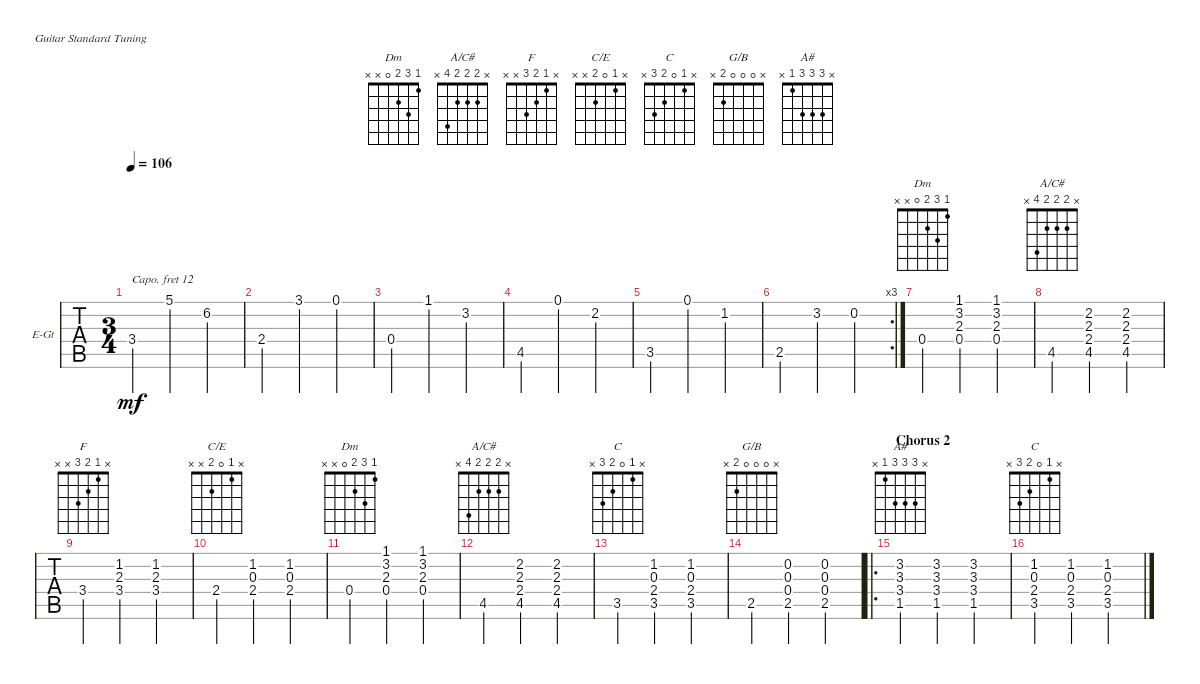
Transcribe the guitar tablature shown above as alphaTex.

\bracketExtendMode groupsimilarinstruments
\firstSystemTrackNameOrientation horizontal
\otherSystemsTrackNameOrientation horizontal
\chordDiagramsInScore
\track ("Guitar 2 Capo 12" "E-Gt") {instrument electricguitarclean}
\staff {tabs}
\capo 12
\tuning (E4 B3 G3 D3 A2 E2)
\chord ("Dm" 1 3 2 0 x x) {showfingering false}
\chord ("A/C#" x 2 2 2 4 x) {showfingering false}
\chord ("F" x 1 2 3 x x) {showfingering false}
\chord ("C/E" x 1 0 2 x x) {showfingering false}
\chord ("C" 0 1 0 2 3 x) {showfingering false}
\chord ("G/B" x 0 0 0 2 x) {showfingering false}
\chord ("A#" x 3 3 3 1 x) {showfingering false}
\chord ("C" x 1 0 2 3 x) {showfingering false}
\ts (3 4)
\tempo 106
\clef g2
\ks c
3.4.4{dy mf} 5.1.4 6.2.4 |
2.4.4 3.1.4 0.1.4 |
0.4.4 1.1.4 3.2.4 |
4.5.4 0.1.4 2.2.4 |
3.5.4 0.1.4 1.2.4 |
\rc 3
2.5.4 3.2.4 0.2.4 |
0.4.4{ch "Dm"} (1.1 3.2 2.3 0.4).4 (1.1 3.2 2.3 0.4).4 |
4.5.4{ch "A/C#"} (4.5 2.2 2.3 2.4).4 (4.5 2.2 2.3 2.4).4 |
3.4.4{ch "F"} (3.4 1.2 2.3).4 (3.4 1.2 2.3).4 |
2.4.4{ch "C/E"} (2.4 0.3 1.2).4 (2.4 0.3 1.2).4 |
0.4.4{ch "Dm"} (1.1 3.2 2.3 0.4).4 (1.1 3.2 2.3 0.4).4 |
4.5.4{ch "A/C#"} (4.5 2.2 2.3 2.4).4 (4.5 2.2 2.3 2.4).4 |
3.5.4{ch "C"} (3.5 2.4 0.3 1.2).4 (3.5 2.4 0.3 1.2).4 |
2.5.4{ch "G/B"} (2.5 0.4 0.3 0.2).4 (2.5 0.4 0.3 0.2).4 |
\ro
\section ("" "Chorus 2")
(3.2 3.3 3.4 1.5).4{ch "A#"} (3.2 3.3 3.4 1.5).4 (3.2 3.3 3.4 1.5).4 |
(1.2 0.3 2.4 3.5).4{ch "C"} (1.2 0.3 2.4 3.5).4 (1.2 0.3 2.4 3.5).4
